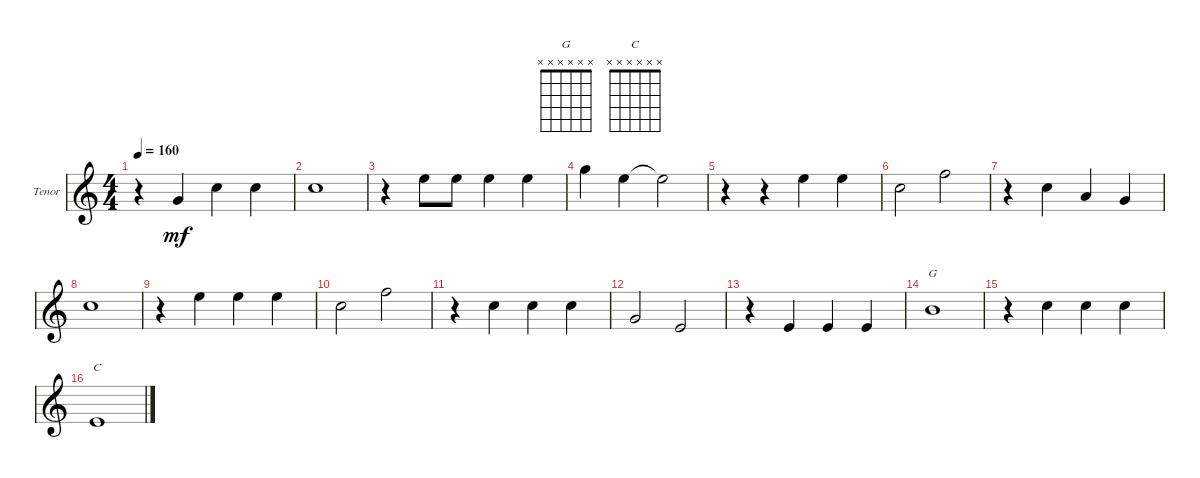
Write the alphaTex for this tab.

\defaultSystemsLayout 4
\bracketExtendMode groupsimilarinstruments
\firstSystemTrackNameOrientation horizontal
\otherSystemsTrackNameOrientation horizontal
\track ("Tenor" "Tenor") {instrument acousticguitarsteel}
\staff {score}
\tuning (E4 B3 G3 D3 A2 E2)
\chord ("G" x x x x x x)
\chord ("C" x x x x x x)
\ts (4 4)
\tempo 160
\clef g2
\scale
0.487395
\ks c
r.4{dy mf instrument acousticguitarsteel} 10.5.4 10.4.4 10.4.4 |
\scale
0.256303 10.4.1 |
\scale
0.256303 r.4 9.3.8 9.3.8 9.3.4 9.3.4 |
\scale
0.333333 12.3.4 9.3.4 9.3{t}.2 |
\scale
0.333333 r.4 r.4 9.3.4 9.3.4 |
\scale
0.333333 10.4.2 10.3.2 |
\scale
0.333333 r.4 10.4.4 12.5.4 10.5.4 |
\scale
0.333333 10.4.1 |
\scale
0.333333 r.4 9.3.4 9.3.4 9.3.4 |
\scale
0.333333 10.4.2 10.3.2 |
\scale
0.333333 r.4 10.4.4 10.4.4 10.4.4 |
\scale
0.333333 10.5.2 12.6.2 |
\scale
0.333333 r.4 12.6.4 12.6.4 12.6.4 |
\scale
0.333333 9.4.1{ch "G"} |
\scale
0.333333 r.4 10.4.4 5.3.4 10.4.4 |
12.6.1{ch "C"}
